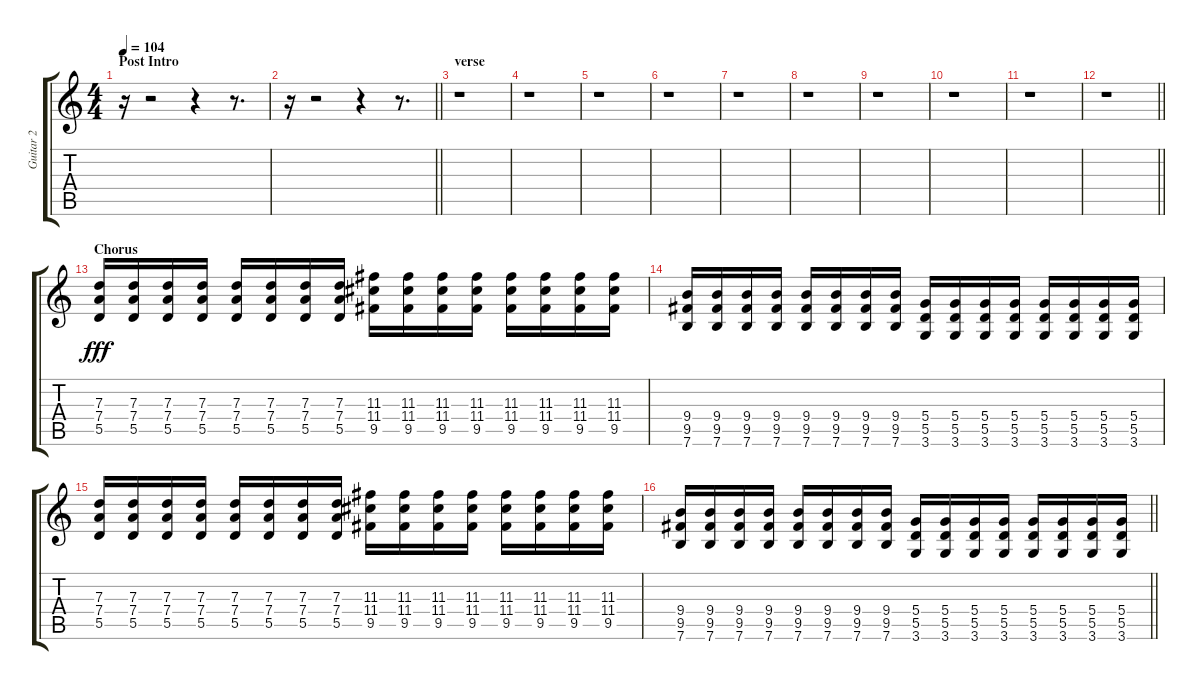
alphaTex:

\track ("Guitar 2" "Guitar 2") {instrument overdrivenguitar}
\staff {score tabs}
\tuning (E4 B3 G3 D3 A2 E2) {hide}
\ts (4 4)
\section ("" "Post Intro")
\tempo 104
\clef g2
\ks c
r.16{dy fff} r.2 r.4 r.8{d} |
\barLineRight lightlight
r.16 r.2 r.4 r.8{d} |
\section ("" "verse")
r.1 |
r.1 |
r.1 |
r.1 |
r.1 |
r.1 |
r.1 |
r.1 |
r.1 |
\barLineRight lightlight
r.1 |
\section ("" "Chorus")
(7.3 7.4 5.5).16 (7.3 7.4 5.5).16 (7.3 7.4 5.5).16 (7.3 7.4 5.5).16 (7.3 7.4 5.5).16 (7.3 7.4 5.5).16 (7.3 7.4 5.5).16 (7.3 7.4 5.5).16 (11.3 11.4 9.5).16 (11.3 11.4 9.5).16 (11.3 11.4 9.5).16 (11.3 11.4 9.5).16 (11.3 11.4 9.5).16 (11.3 11.4 9.5).16 (11.3 11.4 9.5).16 (11.3 11.4 9.5).16 |
(9.4 9.5 7.6).16 (9.4 9.5 7.6).16 (9.4 9.5 7.6).16 (9.4 9.5 7.6).16 (9.4 9.5 7.6).16 (9.4 9.5 7.6).16 (9.4 9.5 7.6).16 (9.4 9.5 7.6).16 (5.4 5.5 3.6).16 (5.4 5.5 3.6).16 (5.4 5.5 3.6).16 (5.4 5.5 3.6).16 (5.4 5.5 3.6).16 (5.4 5.5 3.6).16 (5.4 5.5 3.6).16 (5.4 5.5 3.6).16 |
(7.3 7.4 5.5).16 (7.3 7.4 5.5).16 (7.3 7.4 5.5).16 (7.3 7.4 5.5).16 (7.3 7.4 5.5).16 (7.3 7.4 5.5).16 (7.3 7.4 5.5).16 (7.3 7.4 5.5).16 (11.3 11.4 9.5).16 (11.3 11.4 9.5).16 (11.3 11.4 9.5).16 (11.3 11.4 9.5).16 (11.3 11.4 9.5).16 (11.3 11.4 9.5).16 (11.3 11.4 9.5).16 (11.3 11.4 9.5).16 |
\barLineRight lightlight
(9.4 9.5 7.6).16 (9.4 9.5 7.6).16 (9.4 9.5 7.6).16 (9.4 9.5 7.6).16 (9.4 9.5 7.6).16 (9.4 9.5 7.6).16 (9.4 9.5 7.6).16 (9.4 9.5 7.6).16 (5.4 5.5 3.6).16 (5.4 5.5 3.6).16 (5.4 5.5 3.6).16 (5.4 5.5 3.6).16 (5.4 5.5 3.6).16 (5.4 5.5 3.6).16 (5.4 5.5 3.6).16 (5.4 5.5 3.6).16
